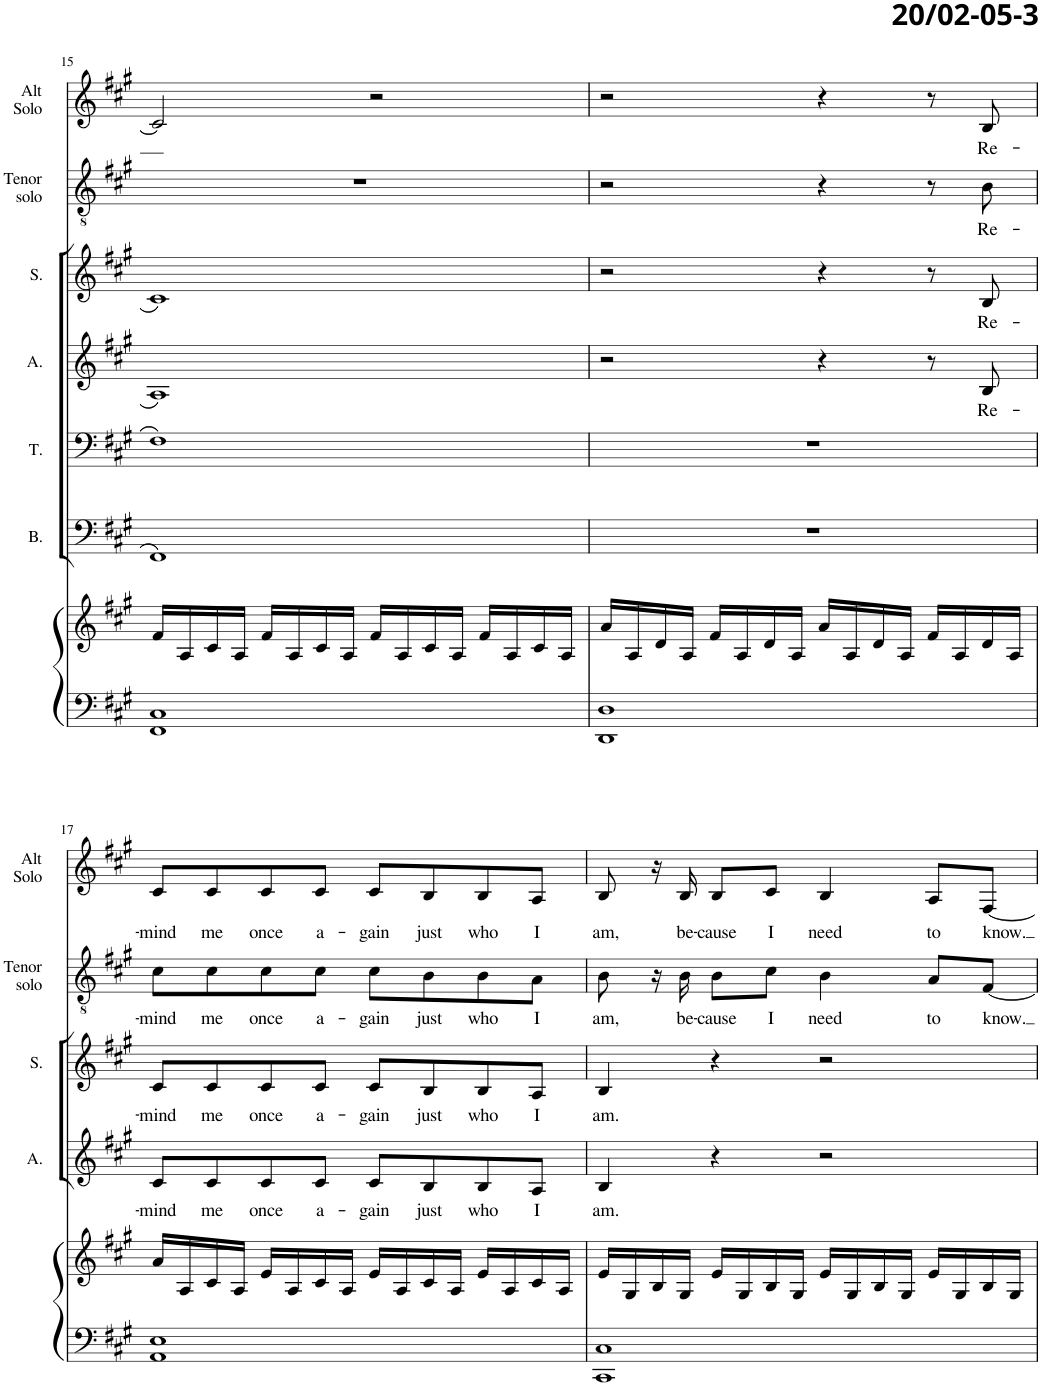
**kern	**kern	**kern	**kern	**kern	**text	**kern	**text	**kern	**text	**kern	**text
*part7	*part7	*part6	*part5	*part4	*part4	*part3	*part3	*part2	*part2	*part1	*part1
*staff8	*staff7	*staff6	*staff5	*staff4	*staff4	*staff3	*staff3	*staff2	*staff2	*staff1	*staff1
*I"Piano	*	*I"Bas	*I"Tenor	*I"Alt	*	*I"Sopraan	*	*I"Tenor solo	*	*I"Alt Solo	*
*I'Pno	*	*I'B.	*I'T.	*I'A.	*	*I'S.	*	*I'Tenor  solo	*	*I'Alt Solo	*
!!LO:PB:g=z
*clefF4	*clefG2	*clefF4	*clefF4	*clefG2	*	*clefG2	*	*clefGv2	*	*clefG2	*
*k[f#c#g#]	*k[f#c#g#]	*k[f#c#g#]	*k[f#c#g#]	*k[f#c#g#]	*	*k[f#c#g#]	*	*k[f#c#g#]	*	*k[f#c#g#]	*
*M4/4	*M4/4	*M4/4	*M4/4	*M4/4	*	*M4/4	*	*M4/4	*	*M4/4	*
=15	=15	=15	=15	=15	=15	=15	=15	=15	=15	=15	=15
1FF# 1C#	16f#/LL	1FF#	1F#	1A	.	1c#	.	1r	.	2c#/]	.
.	16A/	.	.	.	.	.	.	.	.	.	.
.	16c#/	.	.	.	.	.	.	.	.	.	.
.	16A/JJ	.	.	.	.	.	.	.	.	.	.
.	16f#/LL	.	.	.	.	.	.	.	.	.	.
.	16A/	.	.	.	.	.	.	.	.	.	.
.	16c#/	.	.	.	.	.	.	.	.	.	.
.	16A/JJ	.	.	.	.	.	.	.	.	.	.
.	16f#/LL	.	.	.	.	.	.	.	.	2r	.
.	16A/	.	.	.	.	.	.	.	.	.	.
.	16c#/	.	.	.	.	.	.	.	.	.	.
.	16A/JJ	.	.	.	.	.	.	.	.	.	.
.	16f#/LL	.	.	.	.	.	.	.	.	.	.
.	16A/	.	.	.	.	.	.	.	.	.	.
.	16c#/	.	.	.	.	.	.	.	.	.	.
.	16A/JJ	.	.	.	.	.	.	.	.	.	.
=16	=16	=16	=16	=16	=16	=16	=16	=16	=16	=16	=16
1DD 1D	16a/LL	1r	1r	2r	.	2r	.	2r	.	2r	.
.	16A/	.	.	.	.	.	.	.	.	.	.
.	16d/	.	.	.	.	.	.	.	.	.	.
.	16A/JJ	.	.	.	.	.	.	.	.	.	.
.	16f#/LL	.	.	.	.	.	.	.	.	.	.
.	16A/	.	.	.	.	.	.	.	.	.	.
.	16d/	.	.	.	.	.	.	.	.	.	.
.	16A/JJ	.	.	.	.	.	.	.	.	.	.
.	16a/LL	.	.	4r	.	4r	.	4r	.	4r	.
.	16A/	.	.	.	.	.	.	.	.	.	.
.	16d/	.	.	.	.	.	.	.	.	.	.
.	16A/JJ	.	.	.	.	.	.	.	.	.	.
.	16f#/LL	.	.	8r	.	8r	.	8r	.	8r	.
.	16A/	.	.	.	.	.	.	.	.	.	.
!	!	!	!	!	!LO:LY:b	!	!LO:LY:b	!	!LO:LY:b	!	!LO:LY:b
.	16d/	.	.	8B/	Re-	8B/	Re-	8B\	Re-	8B/	Re-
.	16A/JJ	.	.	.	.	.	.	.	.	.	.
!!LO:LB:g=z
=17	=17	=17	=17	=17	=17	=17	=17	=17	=17	=17	=17
!	!	!	!	!	!LO:LY:b	!	!LO:LY:b	!	!LO:LY:b	!	!LO:LY:b
1AA 1E	16a/LL	1r	1r	8c#/L	-mind	8c#/L	-mind	8c#\L	-mind	8c#/L	-mind
.	16A/	.	.	.	.	.	.	.	.	.	.
!	!	!	!	!	!LO:LY:b	!	!LO:LY:b	!	!LO:LY:b	!	!LO:LY:b
.	16c#/	.	.	8c#/	me	8c#/	me	8c#\	me	8c#/	me
.	16A/JJ	.	.	.	.	.	.	.	.	.	.
!	!	!	!	!	!LO:LY:b	!	!LO:LY:b	!	!LO:LY:b	!	!LO:LY:b
.	16e/LL	.	.	8c#/	once	8c#/	once	8c#\	once	8c#/	once
.	16A/	.	.	.	.	.	.	.	.	.	.
!	!	!	!	!	!LO:LY:b	!	!LO:LY:b	!	!LO:LY:b	!	!LO:LY:b
.	16c#/	.	.	8c#/J	a-	8c#/J	a-	8c#\J	a-	8c#/J	a-
.	16A/JJ	.	.	.	.	.	.	.	.	.	.
!	!	!	!	!	!LO:LY:b	!	!LO:LY:b	!	!LO:LY:b	!	!LO:LY:b
.	16e/LL	.	.	8c#/L	-gain	8c#/L	-gain	8c#\L	-gain	8c#/L	-gain
.	16A/	.	.	.	.	.	.	.	.	.	.
!	!	!	!	!	!LO:LY:b	!	!LO:LY:b	!	!LO:LY:b	!	!LO:LY:b
.	16c#/	.	.	8B/	just	8B/	just	8B\	just	8B/	just
.	16A/JJ	.	.	.	.	.	.	.	.	.	.
!	!	!	!	!	!LO:LY:b	!	!LO:LY:b	!	!LO:LY:b	!	!LO:LY:b
.	16e/LL	.	.	8B/	who	8B/	who	8B\	who	8B/	who
.	16A/	.	.	.	.	.	.	.	.	.	.
!	!	!	!	!	!LO:LY:b	!	!LO:LY:b	!	!LO:LY:b	!	!LO:LY:b
.	16c#/	.	.	8A/J	I	8A/J	I	8A\J	I	8A/J	I
.	16A/JJ	.	.	.	.	.	.	.	.	.	.
=18	=18	=18	=18	=18	=18	=18	=18	=18	=18	=18	=18
!	!	!	!	!	!LO:LY:b	!	!LO:LY:b	!	!LO:LY:b	!	!LO:LY:b
1CC# 1C#	16e/LL	1r	1r	4B/	am.	4B/	am.	8B\	am,	8B/	am,
.	16G#/	.	.	.	.	.	.	.	.	.	.
.	16B/	.	.	.	.	.	.	16r	.	16r	.
!	!	!	!	!	!	!	!	!	!LO:LY:b	!	!LO:LY:b
.	16G#/JJ	.	.	.	.	.	.	16B\	be-	16B/	be-
!	!	!	!	!	!	!	!	!	!LO:LY:b	!	!LO:LY:b
.	16e/LL	.	.	4r	.	4r	.	8B\L	-cause	8B/L	-cause
.	16G#/	.	.	.	.	.	.	.	.	.	.
!	!	!	!	!	!	!	!	!	!LO:LY:b	!	!LO:LY:b
.	16B/	.	.	.	.	.	.	8c#\J	I	8c#/J	I
.	16G#/JJ	.	.	.	.	.	.	.	.	.	.
!	!	!	!	!	!	!	!	!	!LO:LY:b	!	!LO:LY:b
.	16e/LL	.	.	2r	.	2r	.	4B\	need	4B/	need
.	16G#/	.	.	.	.	.	.	.	.	.	.
.	16B/	.	.	.	.	.	.	.	.	.	.
.	16G#/JJ	.	.	.	.	.	.	.	.	.	.
!	!	!	!	!	!	!	!	!	!LO:LY:b	!	!LO:LY:b
.	16e/LL	.	.	.	.	.	.	8A/L	to	8A/L	to
.	16G#/	.	.	.	.	.	.	.	.	.	.
!	!	!	!	!	!	!	!	!	!LO:LY:b	!	!LO:LY:b
.	16B/	.	.	.	.	.	.	[8F#/J	know.	[8F#/J	know.
.	16G#/JJ	.	.	.	.	.	.	.	.	.	.
=	=	=	=	=	=	=	=	=	=	=	=
*-	*-	*-	*-	*-	*-	*-	*-	*-	*-	*-	*-
